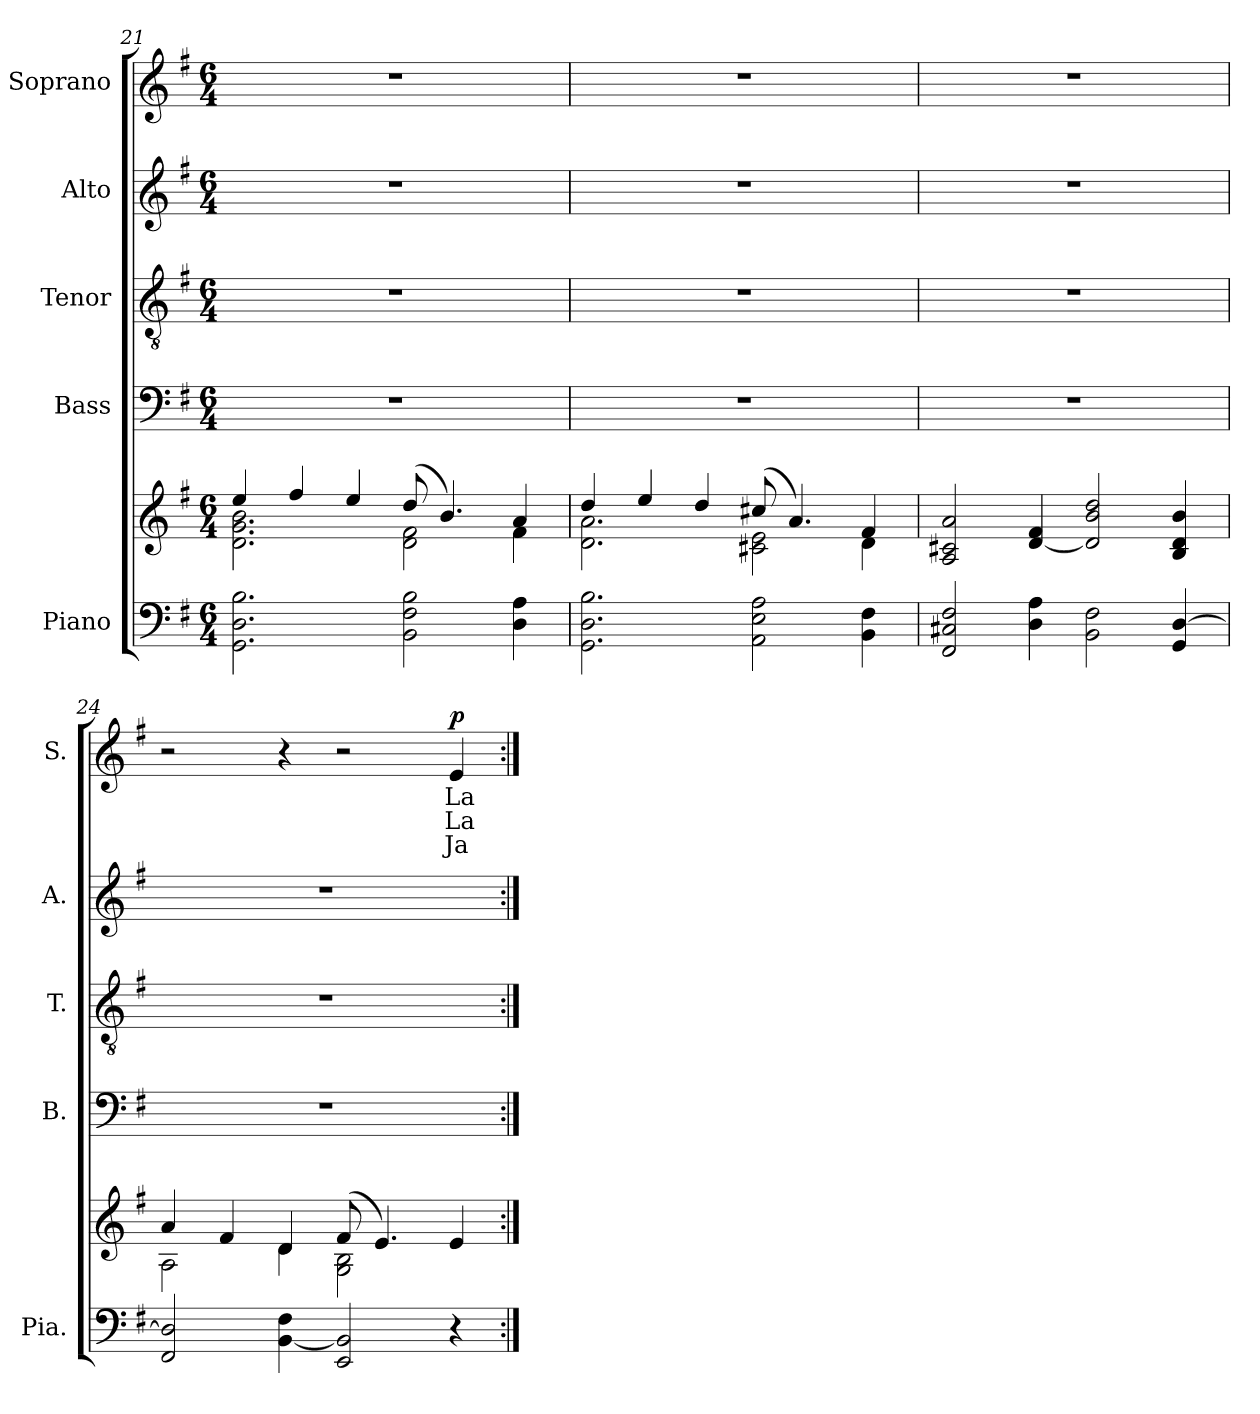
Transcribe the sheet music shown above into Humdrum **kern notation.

**kern	**kern	**kern	**kern	**kern	**kern	**text	**text	**text	**dynam
*part5	*part5	*part4	*part3	*part2	*part1	*part1	*part1	*part1	*part1
*staff6	*staff5	*staff4	*staff3	*staff2	*staff1	*staff1	*staff1	*staff1	*staff1
*I"Piano	*	*I"Bass	*I"Tenor	*I"Alto	*I"Soprano	*	*	*	*
*I'Pia.	*	*I'B.	*I'T.	*I'A.	*I'S.	*	*	*	*
*clefF4	*clefG2	*clefF4	*clefGv2	*clefG2	*clefG2	*	*	*	*
*k[f#]	*k[f#]	*k[f#]	*k[f#]	*k[f#]	*k[f#]	*	*	*	*
*M6/4	*M6/4	*M6/4	*M6/4	*M6/4	*M6/4	*	*	*	*
=21	=21	=21	=21	=21	=21	=21	=21	=21	=21
*	*^	*	*	*	*	*	*	*	*
2.GG\ 2.D\ 2.B\	4ee/	2.d\ 2.g\ 2.b\	1.r	1.r	1.r	1.r	.	.	.	.
.	4ff#/	.	.	.	.	.	.	.	.	.
.	4ee/	.	.	.	.	.	.	.	.	.
2BB\ 2F#\ 2B\	(>8dd/	2d\ 2f#\	.	.	.	.	.	.	.	.
.	4.b/)	.	.	.	.	.	.	.	.	.
4D\ 4A\	4a/	4f#\	.	.	.	.	.	.	.	.
=22	=22	=22	=22	=22	=22	=22	=22	=22	=22	=22
2.GG\ 2.D\ 2.B\	4dd/	2.d\ 2.a\	1.r	1.r	1.r	1.r	.	.	.	.
.	4ee/	.	.	.	.	.	.	.	.	.
.	4dd/	.	.	.	.	.	.	.	.	.
2AA\ 2E\ 2A\	(>8cc#X/	2c#X\ 2e\	.	.	.	.	.	.	.	.
.	4.a/)	.	.	.	.	.	.	.	.	.
4BB\ 4F#\	4f#/	4d\	.	.	.	.	.	.	.	.
*	*v	*v	*	*	*	*	*	*	*	*
=23	=23	=23	=23	=23	=23	=23	=23	=23	=23
2FF#/ 2C#X/ 2F#/	2A/ 2c#X/ 2a/	1.r	1.r	1.r	1.r	.	.	.	.
4D\ 4A\	[4d/ 4f#/	.	.	.	.	.	.	.	.
2BB\ 2F#\	2d/] 2b/ 2dd/	.	.	.	.	.	.	.	.
4GG/ [4D/	4B/ 4d/ 4b/	.	.	.	.	.	.	.	.
=24	=24	=24	=24	=24	=24	=24	=24	=24	=24
*	*^	*	*	*	*	*	*	*	*
2FF#/ 2D/]	4a/	2A\	1.r	1.r	1.r	2r	.	.	.	.
.	4f#/	.	.	.	.	.	.	.	.	.
[4BB\ 4F#\	4d/	4d\	.	.	.	4r	.	.	.	.
2EE/ 2BB/]	(>8f#/	2G\ 2B\	.	.	.	2r	.	.	.	.
.	4.e/)	.	.	.	.	.	.	.	.	.
!	!	!	!	!	!	!	!LO:LY:b	!LO:LY:b	!LO:LY:b	!LO:DY:a
4r	4e/	4ryy	.	.	.	4e/	La	La	Ja	p
*	*v	*v	*	*	*	*	*	*	*	*
=:|!	=:|!	=:|!	=:|!	=:|!	=:|!	=:|!	=:|!	=:|!	=:|!
*-	*-	*-	*-	*-	*-	*-	*-	*-	*-
